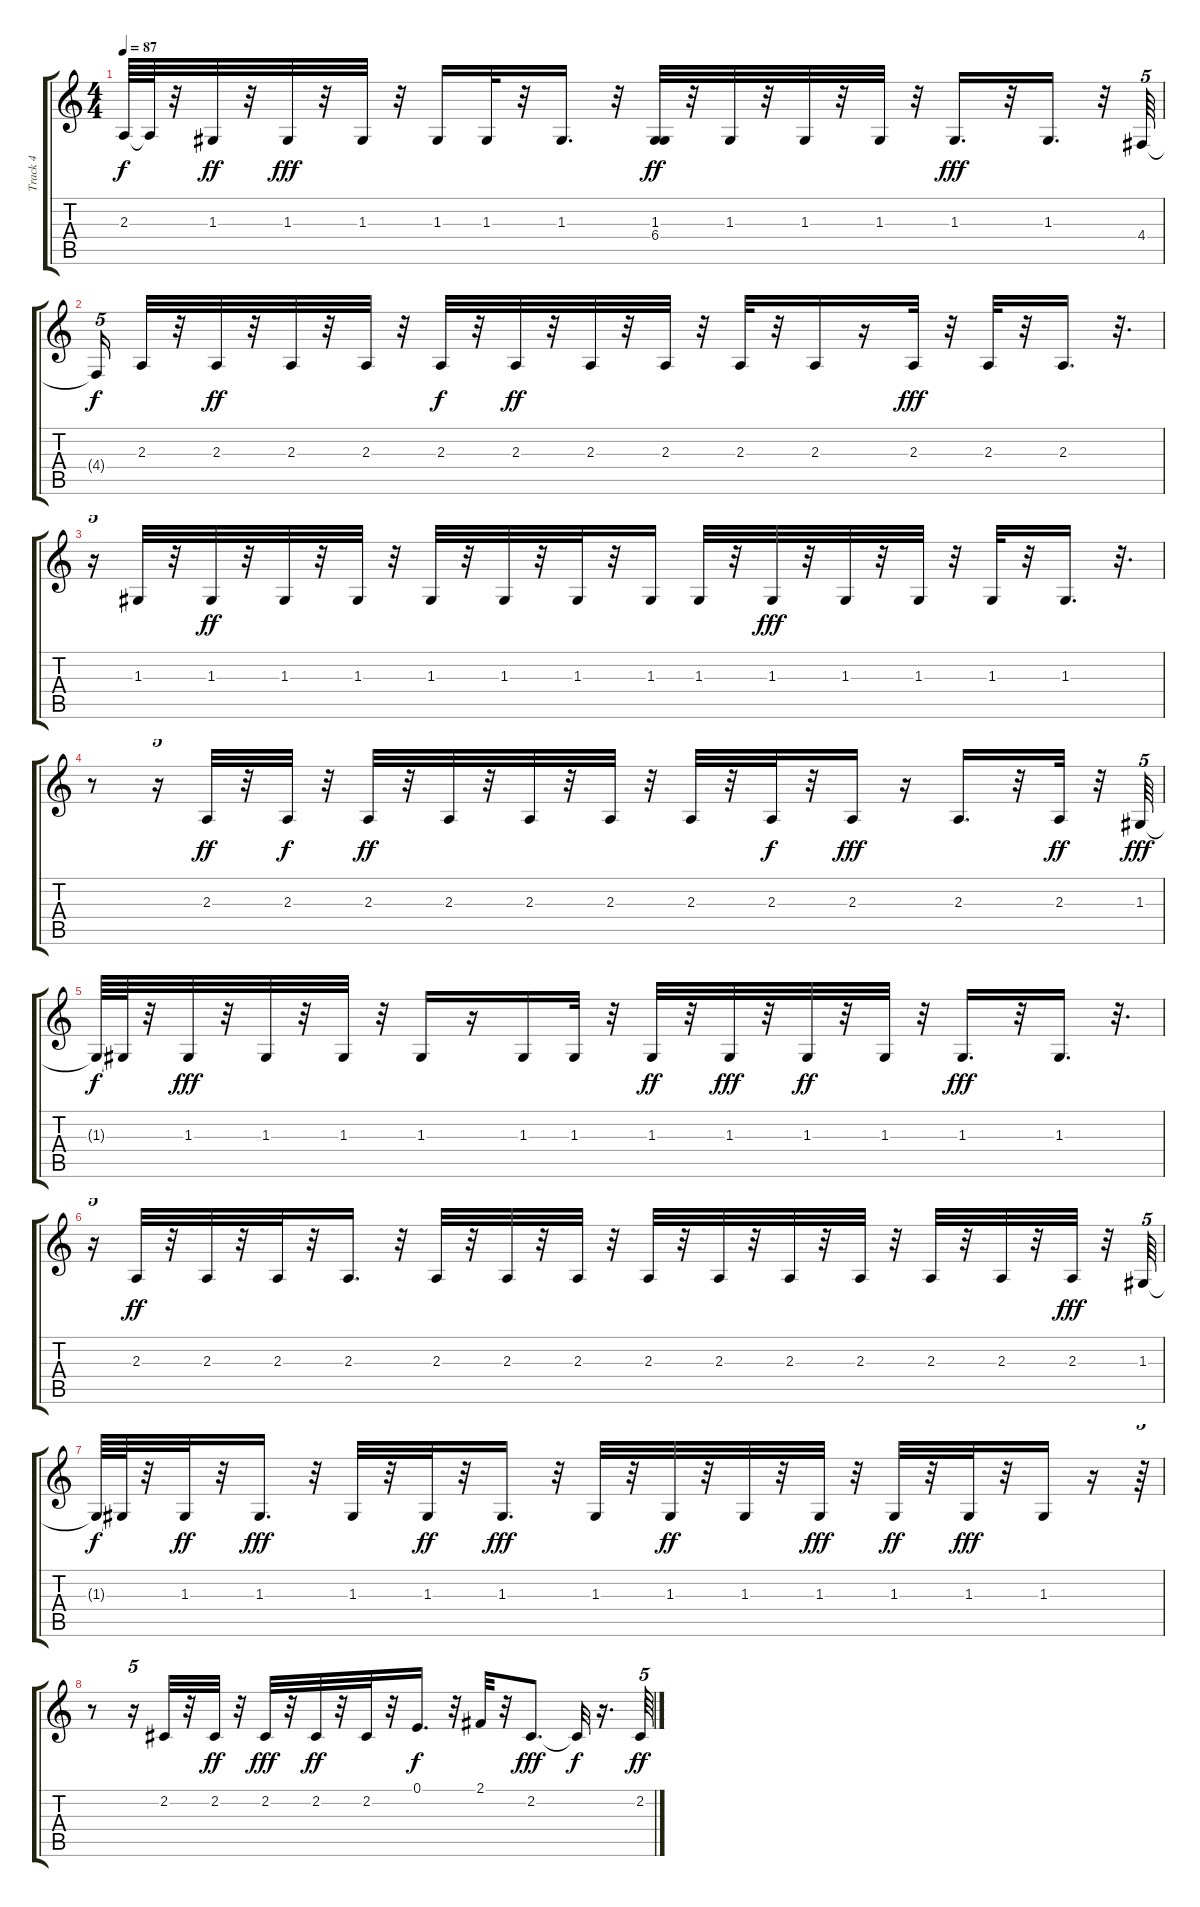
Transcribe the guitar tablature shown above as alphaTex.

\track ("Track 4" "Track 4") {instrument altosax}
\staff {score tabs}
\tuning (E4 B3 G3 D3 A2 E2) {hide}
\ts (4 4)
\tempo 87
\clef g2
\ks c
2.3{t}.64{dy f} 2.3{t}.64 r.32 1.3.32{dy ff} r.32 1.3.32{dy fff} r.32 1.3.32 r.32 1.3.16 1.3.32 r.32 1.3.16{d} r.32 (1.3 6.4).32{dy ff} r.32 1.3.32 r.32 1.3.32 r.32 1.3.32 r.32 1.3.16{d dy fff} r.32 1.3.16{d} r.32 4.4.64{tu (5 4)} |
4.4{t}.16{tu (5 4) dy f} 2.3.32 r.32 2.3.32{dy ff} r.32 2.3.32 r.32 2.3.32 r.32 2.3.32{dy f} r.32 2.3.32{dy ff} r.32 2.3.32 r.32 2.3.32 r.32 2.3.32 r.32 2.3.16 r.16 2.3.32{dy fff} r.32 2.3.32 r.32 2.3.16{d} r.32{d} |
r.16{tu (5 4)} 1.3.32 r.32 1.3.32{dy ff} r.32 1.3.32 r.32 1.3.32 r.32 1.3.32 r.32 1.3.32 r.32 1.3.32 r.32 1.3.16 1.3.32 r.32 1.3.32{dy fff} r.32 1.3.32 r.32 1.3.32 r.32 1.3.32 r.32 1.3.16{d} r.32{d} |
r.8 r.16{tu (5 4)} 2.3.32{dy ff} r.32 2.3.32{dy f} r.32 2.3.32{dy ff} r.32 2.3.32 r.32 2.3.32 r.32 2.3.32 r.32 2.3.32 r.32 2.3.32{dy f} r.32 2.3.16{dy fff} r.16 2.3.16{d} r.32 2.3.32{dy ff} r.32 1.3.64{tu (5 4) dy fff} |
1.3{t}.64{dy f} 1.3{t}.64 r.32 1.3.32{dy fff} r.32 1.3.32 r.32 1.3.32 r.32 1.3.16 r.16 1.3.16 1.3.32 r.32 1.3.32{dy ff} r.32 1.3.32{dy fff} r.32 1.3.32{dy ff} r.32 1.3.32 r.32 1.3.16{d dy fff} r.32 1.3.16{d} r.32{d} |
r.16{tu (5 4)} 2.3.32{dy ff} r.32 2.3.32 r.32 2.3.32 r.32 2.3.16{d} r.32 2.3.32 r.32 2.3.32 r.32 2.3.32 r.32 2.3.32 r.32 2.3.32 r.32 2.3.32 r.32 2.3.32 r.32 2.3.32 r.32 2.3.32 r.32 2.3.32{dy fff} r.32 1.3.64{tu (5 4)} |
1.3{t}.64{dy f} 1.3{t}.64 r.32 1.3.32{dy ff} r.32 1.3.16{d dy fff} r.32 1.3.32 r.32 1.3.32{dy ff} r.32 1.3.16{d dy fff} r.32 1.3.32 r.32 1.3.32{dy ff} r.32 1.3.32 r.32 1.3.32{dy fff} r.32 1.3.32{dy ff} r.32 1.3.32{dy fff} r.32 1.3.16 r.16 r.64{tu (5 4)} |
r.8 r.16{tu (5 4)} 2.2.32 r.32 2.2.32{dy ff} r.32 2.2.32{dy fff} r.32 2.2.32{dy ff} r.32 2.2.32 r.32 0.1.16{d dy f} r.32 2.1.32 r.32 2.2.8{d dy fff} 2.2{t}.32{dy f} r.16{d} 2.2.64{tu (5 4) dy ff}
